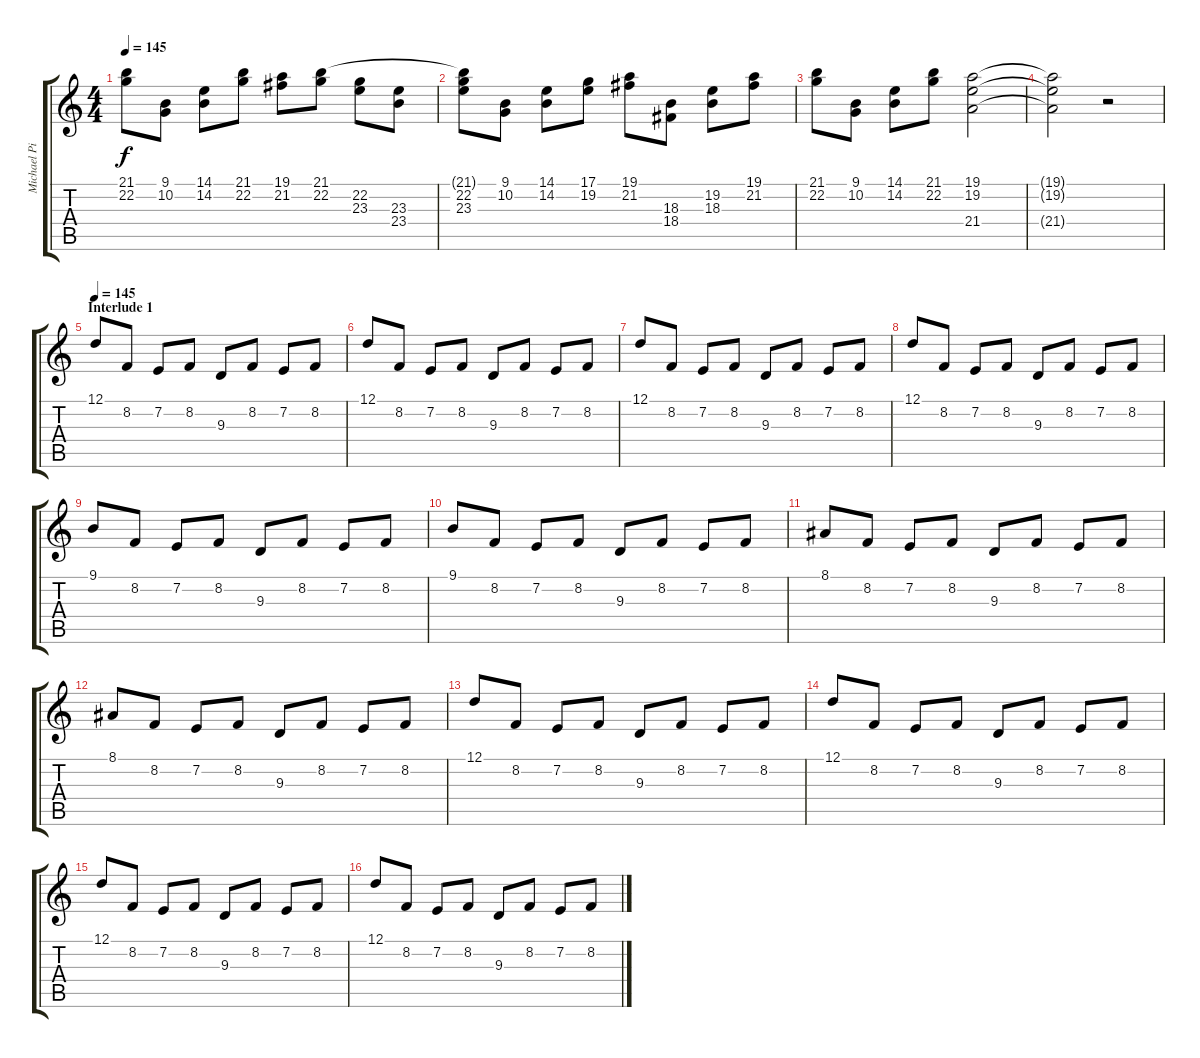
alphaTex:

\track ("Michael Pinella Piano" "Michael Pi") {instrument acousticgrandpiano}
\staff {score tabs}
\tuning (D4 A3 F3 C3 G2 D2) {hide}
\ts (4 4)
\tempo 145
\clef g2
\ks c
(21.1 22.2).8{dy f} (9.1 10.2).8 (14.1 14.2).8 (21.1 22.2).8 (19.1 21.2).8 (21.1 22.2).8 (22.2 23.3).8 (23.3 23.4).8 |
(21.1{t} 22.2 23.3).8 (9.1 10.2).8 (14.1 14.2).8 (17.1 19.2).8 (19.1 21.2).8 (18.3 18.4).8 (19.2 18.3).8 (19.1 21.2).8 |
(21.1 22.2).8 (9.1 10.2).8 (14.1 14.2).8 (21.1 22.2).8 (19.1 19.2 21.4).2 |
(19.1{t} 19.2{t} 21.4{t}).2 r.2 |
\section ("" "Interlude 1")
\tempo 145
12.1.8 8.2.8 7.2.8 8.2.8 9.3.8 8.2.8 7.2.8 8.2.8 |
12.1.8 8.2.8 7.2.8 8.2.8 9.3.8 8.2.8 7.2.8 8.2.8 |
12.1.8 8.2.8 7.2.8 8.2.8 9.3.8 8.2.8 7.2.8 8.2.8 |
12.1.8 8.2.8 7.2.8 8.2.8 9.3.8 8.2.8 7.2.8 8.2.8 |
9.1.8 8.2.8 7.2.8 8.2.8 9.3.8 8.2.8 7.2.8 8.2.8 |
9.1.8 8.2.8 7.2.8 8.2.8 9.3.8 8.2.8 7.2.8 8.2.8 |
8.1.8 8.2.8 7.2.8 8.2.8 9.3.8 8.2.8 7.2.8 8.2.8 |
8.1.8 8.2.8 7.2.8 8.2.8 9.3.8 8.2.8 7.2.8 8.2.8 |
12.1.8 8.2.8 7.2.8 8.2.8 9.3.8 8.2.8 7.2.8 8.2.8 |
12.1.8 8.2.8 7.2.8 8.2.8 9.3.8 8.2.8 7.2.8 8.2.8 |
12.1.8 8.2.8 7.2.8 8.2.8 9.3.8 8.2.8 7.2.8 8.2.8 |
12.1.8 8.2.8 7.2.8 8.2.8 9.3.8 8.2.8 7.2.8 8.2.8
